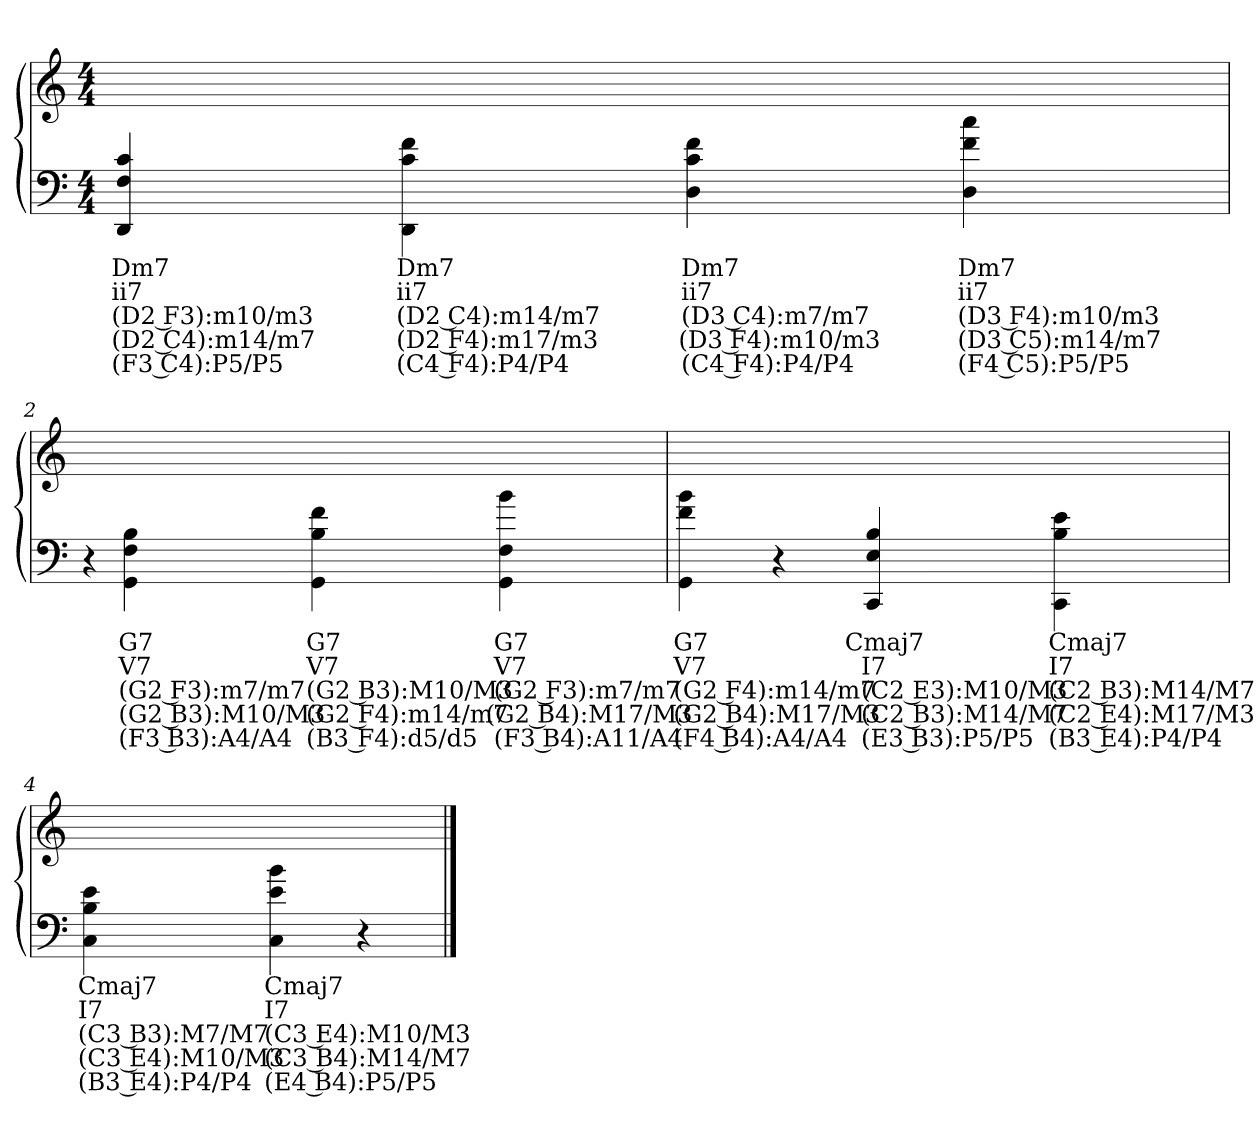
**kern	**text	**text	**text	**text	**text	**kern
*part2	*part2	*part2	*part2	*part2	*part2	*part1
*staff2	*staff2	*staff2	*staff2	*staff2	*staff2	*staff1
*clefF4	*	*	*	*	*	*clefG2
*k[]	*	*	*	*	*	*k[]
*C:	*	*	*	*	*	*C:
*M4/4	*	*	*	*	*	*M4/4
*MM60	*	*	*	*	*	*MM60
=1	=1	=1	=1	=1	=1	=1
4DD 4F 4c	Dm7	ii7	(D2 F3):m10/m3	(D2 C4):m14/m7	(F3 C4):P5/P5	1ryy
4DD 4c 4f	Dm7	ii7	(D2 C4):m14/m7	(D2 F4):m17/m3	(C4 F4):P4/P4	.
4D 4c 4f	Dm7	ii7	(D3 C4):m7/m7	(D3 F4):m10/m3	(C4 F4):P4/P4	.
4D 4f 4cc	Dm7	ii7	(D3 F4):m10/m3	(D3 C5):m14/m7	(F4 C5):P5/P5	.
=2	=2	=2	=2	=2	=2	=2
4r	.	.	.	.	.	1ryy
4GG 4F 4B	G7	V7	(G2 F3):m7/m7	(G2 B3):M10/M3	(F3 B3):A4/A4	.
4GG 4B 4f	G7	V7	(G2 B3):M10/M3	(G2 F4):m14/m7	(B3 F4):d5/d5	.
4GG 4F 4b	G7	V7	(G2 F3):m7/m7	(G2 B4):M17/M3	(F3 B4):A11/A4	.
=3	=3	=3	=3	=3	=3	=3
4GG 4f 4b	G7	V7	(G2 F4):m14/m7	(G2 B4):M17/M3	(F4 B4):A4/A4	1ryy
4r	.	.	.	.	.	.
4CC 4E 4B	Cmaj7	I7	(C2 E3):M10/M3	(C2 B3):M14/M7	(E3 B3):P5/P5	.
4CC 4B 4e	Cmaj7	I7	(C2 B3):M14/M7	(C2 E4):M17/M3	(B3 E4):P4/P4	.
=4	=4	=4	=4	=4	=4	=4
4C 4B 4e	Cmaj7	I7	(C3 B3):M7/M7	(C3 E4):M10/M3	(B3 E4):P4/P4	2.ryy
4C 4e 4b	Cmaj7	I7	(C3 E4):M10/M3	(C3 B4):M14/M7	(E4 B4):P5/P5	.
4r	.	.	.	.	.	.
==	==	==	==	==	==	==
*-	*-	*-	*-	*-	*-	*-
